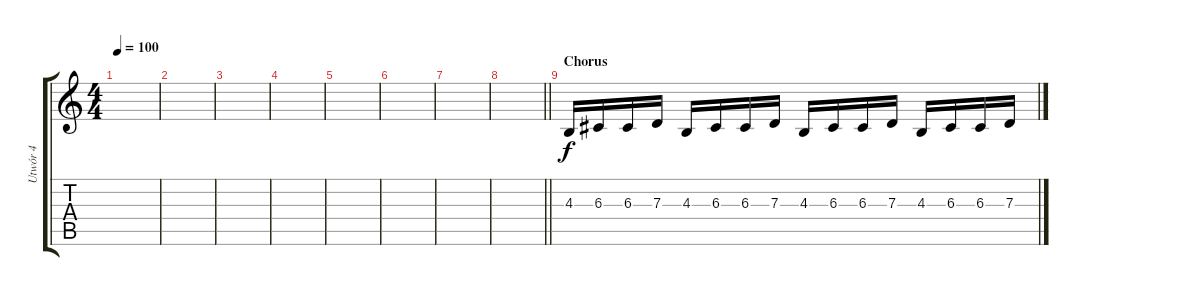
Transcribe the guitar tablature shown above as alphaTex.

\track ("Utwór 4" "Utwór 4") {instrument acousticgrandpiano}
\staff {score tabs}
\tuning (E4 B3 G3 D3 A2 E2) {hide}
\ts (4 4)
\tempo 100
\clef g2
\ks c
|
|
|
|
|
|
|
\barLineRight lightlight
|
\section ("" "Chorus")
4.3.16{volume 16} 6.3.16 6.3.16 7.3.16 4.3.16 6.3.16 6.3.16 7.3.16 4.3.16 6.3.16{volume 3} 6.3.16 7.3.16 4.3.16 6.3.16 6.3.16 7.3.16
